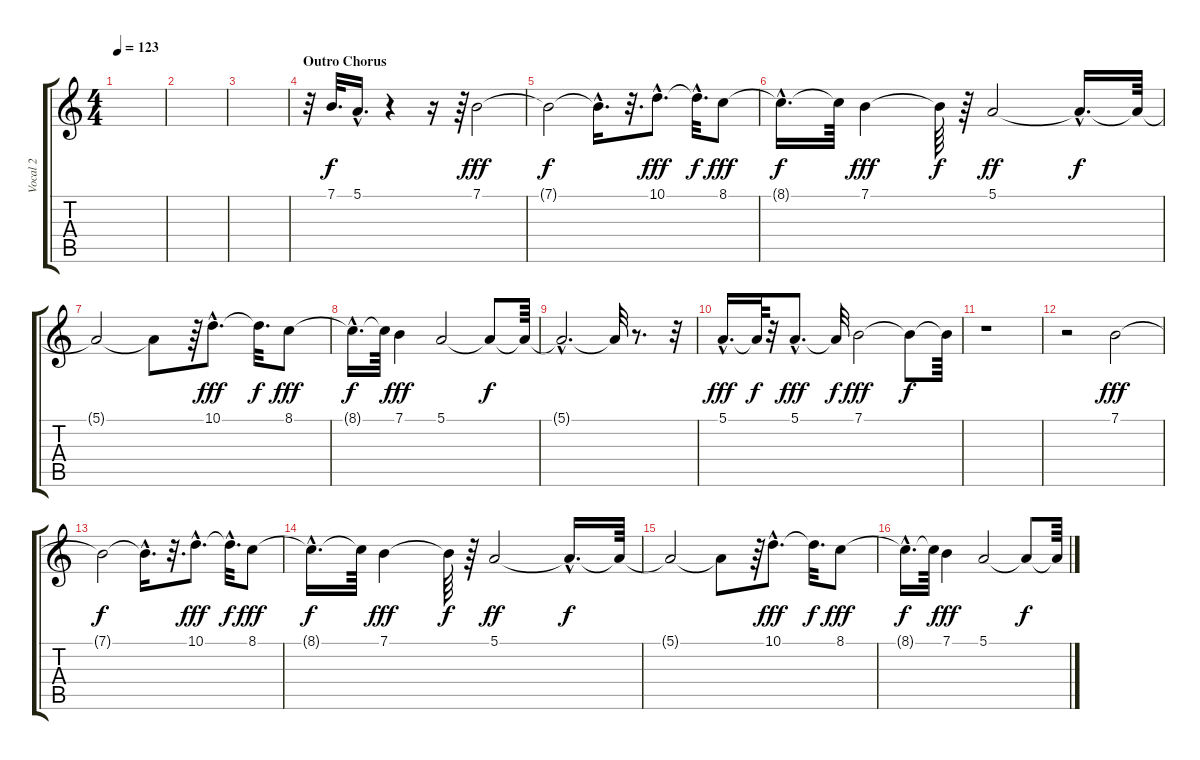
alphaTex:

\track ("Vocal 2" "Vocal 2") {instrument lead2sawtooth}
\staff {score tabs}
\tuning (E4 B3 G3 D3 A2 E2) {hide}
\ts (4 4)
\tempo 123
\clef g2
\ks c
|
|
|
\section ("" "Outro Chorus")
r.32 7.1.32{d} 5.1{hac}.16{d} r.4 r.16 r.64 7.1.2{dy fff} |
7.1{t}.2{dy f} 7.1{hac t}.16{d} r.32{d} 10.1{hac}.8{d dy fff} 10.1{hac t}.32{d dy f} 8.1.8{dy fff} |
8.1{hac t}.16{d dy f} 8.1{t}.64 7.1.4{dy fff} 7.1{t}.64{dy f} r.64 5.1.2{dy ff} 5.1{hac t}.16{d dy f} 5.1{t}.64 |
5.1{t}.2 5.1{t}.8 r.64 10.1{hac}.8{d dy fff} 10.1{t}.32{d dy f} 8.1.8{dy fff} |
8.1{hac t}.16{d dy f} 8.1{t}.64 7.1.4{dy fff} 5.1.2 5.1{t}.8{dy f} 5.1{t}.64 |
5.1{hac t}.2{d} 5.1{t}.32 r.8{d} r.32 |
5.1{hac}.16{d dy fff} 5.1{t}.64{dy f} r.32 5.1{hac}.8{d dy fff} 5.1{t}.32{dy f} 7.1.2{dy fff} 7.1{t}.8{dy f} 7.1{t}.64 |
r.1 |
r.2 7.1.2{dy fff} |
7.1{t}.2{dy f} 7.1{hac t}.16{d} r.32{d} 10.1{hac}.8{d dy fff} 10.1{hac t}.32{d dy f} 8.1.8{dy fff} |
8.1{hac t}.16{d dy f} 8.1{t}.64 7.1.4{dy fff} 7.1{t}.64{dy f} r.64 5.1.2{dy ff} 5.1{hac t}.16{d dy f} 5.1{t}.64 |
5.1{t}.2 5.1{t}.8 r.64 10.1{hac}.8{d dy fff} 10.1{t}.32{d dy f} 8.1.8{dy fff} |
8.1{hac t}.16{d dy f} 8.1{t}.64 7.1.4{dy fff} 5.1.2 5.1{t}.8{dy f} 5.1{t}.64
